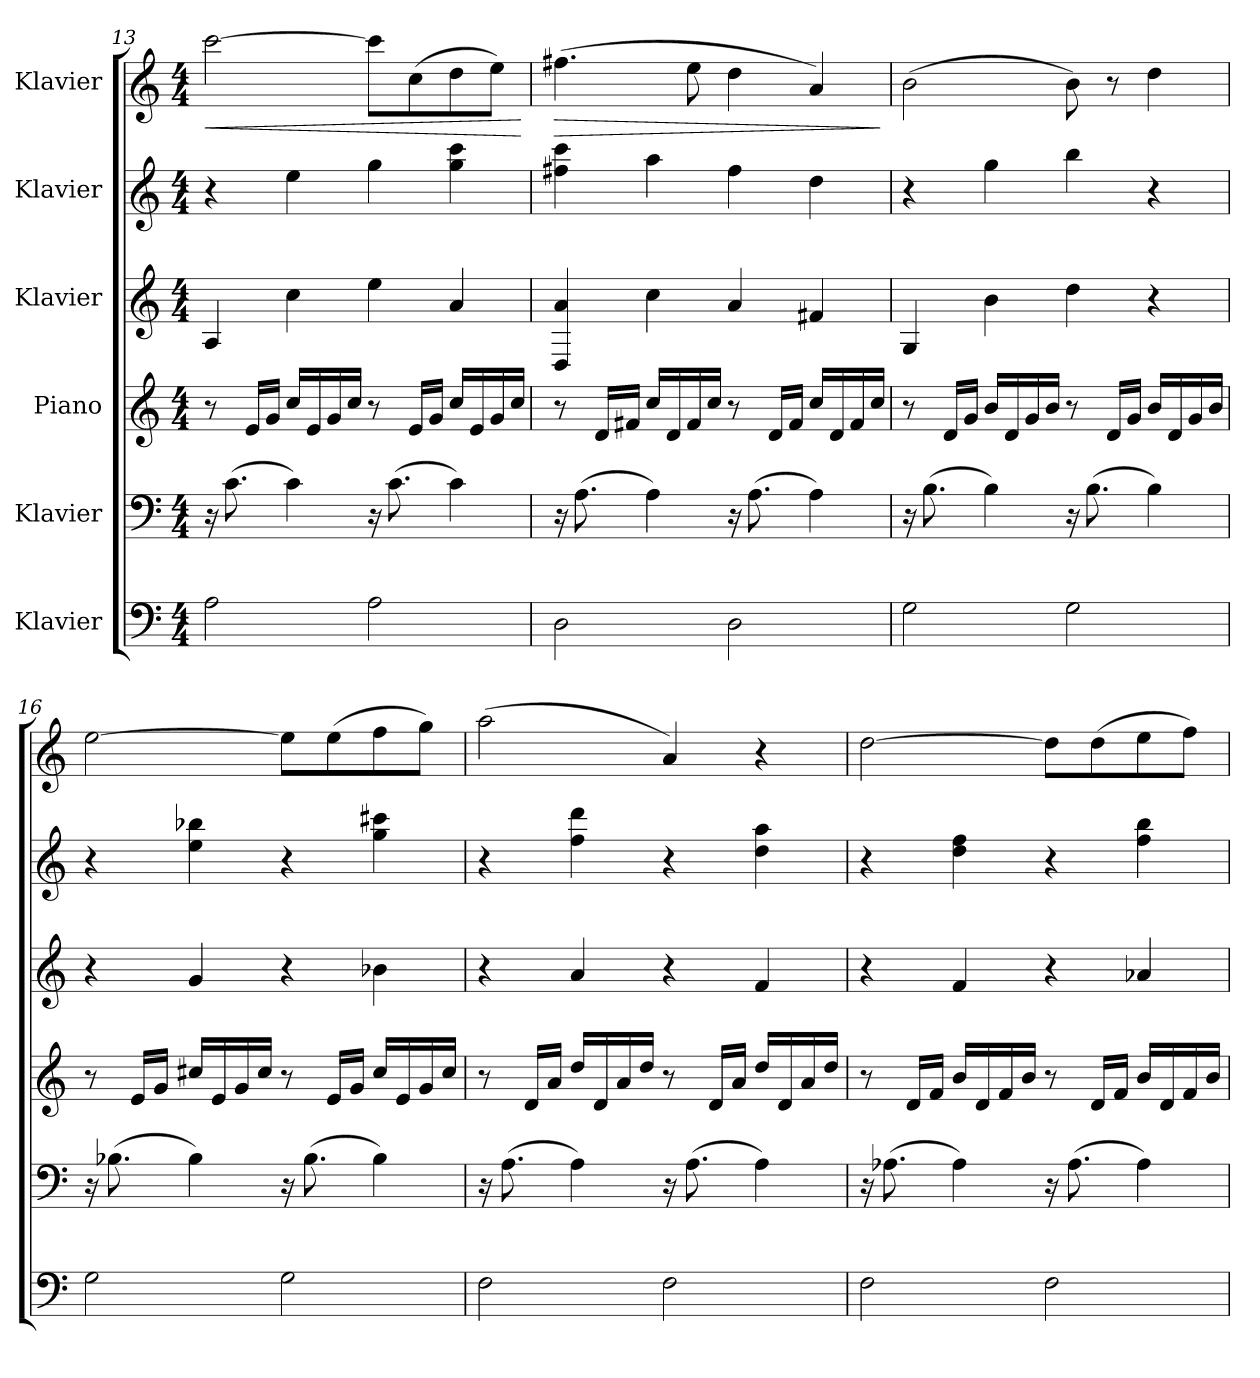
**kern	**kern	**kern	**kern	**kern	**kern	**dynam
*part6	*part5	*part4	*part3	*part2	*part1	*part1
*staff6	*staff5	*staff4	*staff3	*staff2	*staff1	*staff1
*I"Klavier	*I"Klavier	*I"Piano	*I"Klavier	*I"Klavier	*I"Klavier	*
!!LO:LB:g=z
*clefF4	*clefF4	*clefG2	*clefG2	*clefG2	*clefG2	*
*k[]	*k[]	*k[]	*k[]	*k[]	*k[]	*
*M4/4	*M4/4	*M4/4	*M4/4	*M4/4	*M4/4	*
=13	=13	=13	=13	=13	=13	=13
!	!	!	!	!	!	!LO:HP:b
2A\	16r	8r	4A/	4r	[2ccc\	<
.	(8.c\	.	.	.	.	.
.	.	16e/LL	.	.	.	.
.	.	16g/JJ	.	.	.	.
.	4c\)	16cc/LL	4cc\	4ee\	.	.
.	.	16e/	.	.	.	.
.	.	16g/	.	.	.	.
.	.	16cc/JJ	.	.	.	.
2A\	16r	8r	4ee\	4gg\	8ccc\L]	.
.	(8.c\	.	.	.	.	.
.	.	16e/LL	.	.	(8cc\	.
.	.	16g/JJ	.	.	.	.
.	4c\)	16cc/LL	4a/	4gg\ 4ccc\	8dd\	.
.	.	16e/	.	.	.	.
.	.	16g/	.	.	8ee\J)	.
.	.	16cc/JJ	.	.	.	.
.	.	.	.	.	.	[
=14	=14	=14	=14	=14	=14	=14
!	!	!	!	!	!	!LO:HP:b
2D\	16r	8r	4D/ 4a/	4ff#X\ 4ccc\	(4.ff#X\	>
.	(8.A\	.	.	.	.	.
.	.	16d/LL	.	.	.	.
.	.	16f#X/JJ	.	.	.	.
.	4A\)	16cc/LL	4cc\	4aa\	.	.
.	.	16d/	.	.	.	.
.	.	16f#/	.	.	8ee\	.
.	.	16cc/JJ	.	.	.	.
2D\	16r	8r	4a/	4ff#\	4dd\	.
.	(8.A\	.	.	.	.	.
.	.	16d/LL	.	.	.	.
.	.	16f#/JJ	.	.	.	.
.	4A\)	16cc/LL	4f#X/	4dd\	4a/)	.
.	.	16d/	.	.	.	.
.	.	16f#/	.	.	.	.
.	.	16cc/JJ	.	.	.	.
.	.	.	.	.	.	]
=15	=15	=15	=15	=15	=15	=15
2G\	16r	8r	4G/	4r	(2b\	.
.	(8.B\	.	.	.	.	.
.	.	16d/LL	.	.	.	.
.	.	16g/JJ	.	.	.	.
.	4B\)	16b/LL	4b\	4gg\	.	.
.	.	16d/	.	.	.	.
.	.	16g/	.	.	.	.
.	.	16b/JJ	.	.	.	.
2G\	16r	8r	4dd\	4bb\	8b\)	.
.	(8.B\	.	.	.	.	.
.	.	16d/LL	.	.	8r	.
.	.	16g/JJ	.	.	.	.
.	4B\)	16b/LL	4r	4r	4dd\	.
.	.	16d/	.	.	.	.
.	.	16g/	.	.	.	.
.	.	16b/JJ	.	.	.	.
!!LO:PB:g=z
=16	=16	=16	=16	=16	=16	=16
2G\	16r	8r	4r	4r	[2ee\	.
.	(8.B-X\	.	.	.	.	.
.	.	16e/LL	.	.	.	.
.	.	16g/JJ	.	.	.	.
.	4B-\)	16cc#X/LL	4g/	4ee\ 4bb-X\	.	.
.	.	16e/	.	.	.	.
.	.	16g/	.	.	.	.
.	.	16cc#/JJ	.	.	.	.
2G\	16r	8r	4r	4r	8ee\L]	.
.	(8.B-\	.	.	.	.	.
.	.	16e/LL	.	.	(8ee\	.
.	.	16g/JJ	.	.	.	.
.	4B-\)	16cc#/LL	4b-X\	4gg\ 4ccc#X\	8ff\	.
.	.	16e/	.	.	.	.
.	.	16g/	.	.	8gg\J)	.
.	.	16cc#/JJ	.	.	.	.
=17	=17	=17	=17	=17	=17	=17
2F\	16r	8r	4r	4r	(2aa\	.
.	(8.A\	.	.	.	.	.
.	.	16d/LL	.	.	.	.
.	.	16a/JJ	.	.	.	.
.	4A\)	16dd/LL	4a/	4ff\ 4ddd\	.	.
.	.	16d/	.	.	.	.
.	.	16a/	.	.	.	.
.	.	16dd/JJ	.	.	.	.
2F\	16r	8r	4r	4r	4a/)	.
.	(8.A\	.	.	.	.	.
.	.	16d/LL	.	.	.	.
.	.	16a/JJ	.	.	.	.
.	4A\)	16dd/LL	4f/	4dd\ 4aa\	4r	.
.	.	16d/	.	.	.	.
.	.	16a/	.	.	.	.
.	.	16dd/JJ	.	.	.	.
=18	=18	=18	=18	=18	=18	=18
2F\	16r	8r	4r	4r	[2dd\	.
.	(8.A-X\	.	.	.	.	.
.	.	16d/LL	.	.	.	.
.	.	16f/JJ	.	.	.	.
.	4A-\)	16b/LL	4f/	4dd\ 4ff\	.	.
.	.	16d/	.	.	.	.
.	.	16f/	.	.	.	.
.	.	16b/JJ	.	.	.	.
2F\	16r	8r	4r	4r	8dd\L]	.
.	(8.A-\	.	.	.	.	.
.	.	16d/LL	.	.	(8dd\	.
.	.	16f/JJ	.	.	.	.
.	4A-\)	16b/LL	4a-X/	4ff\ 4bb\	8ee\	.
.	.	16d/	.	.	.	.
.	.	16f/	.	.	8ff\J)	.
.	.	16b/JJ	.	.	.	.
=	=	=	=	=	=	=
*-	*-	*-	*-	*-	*-	*-
